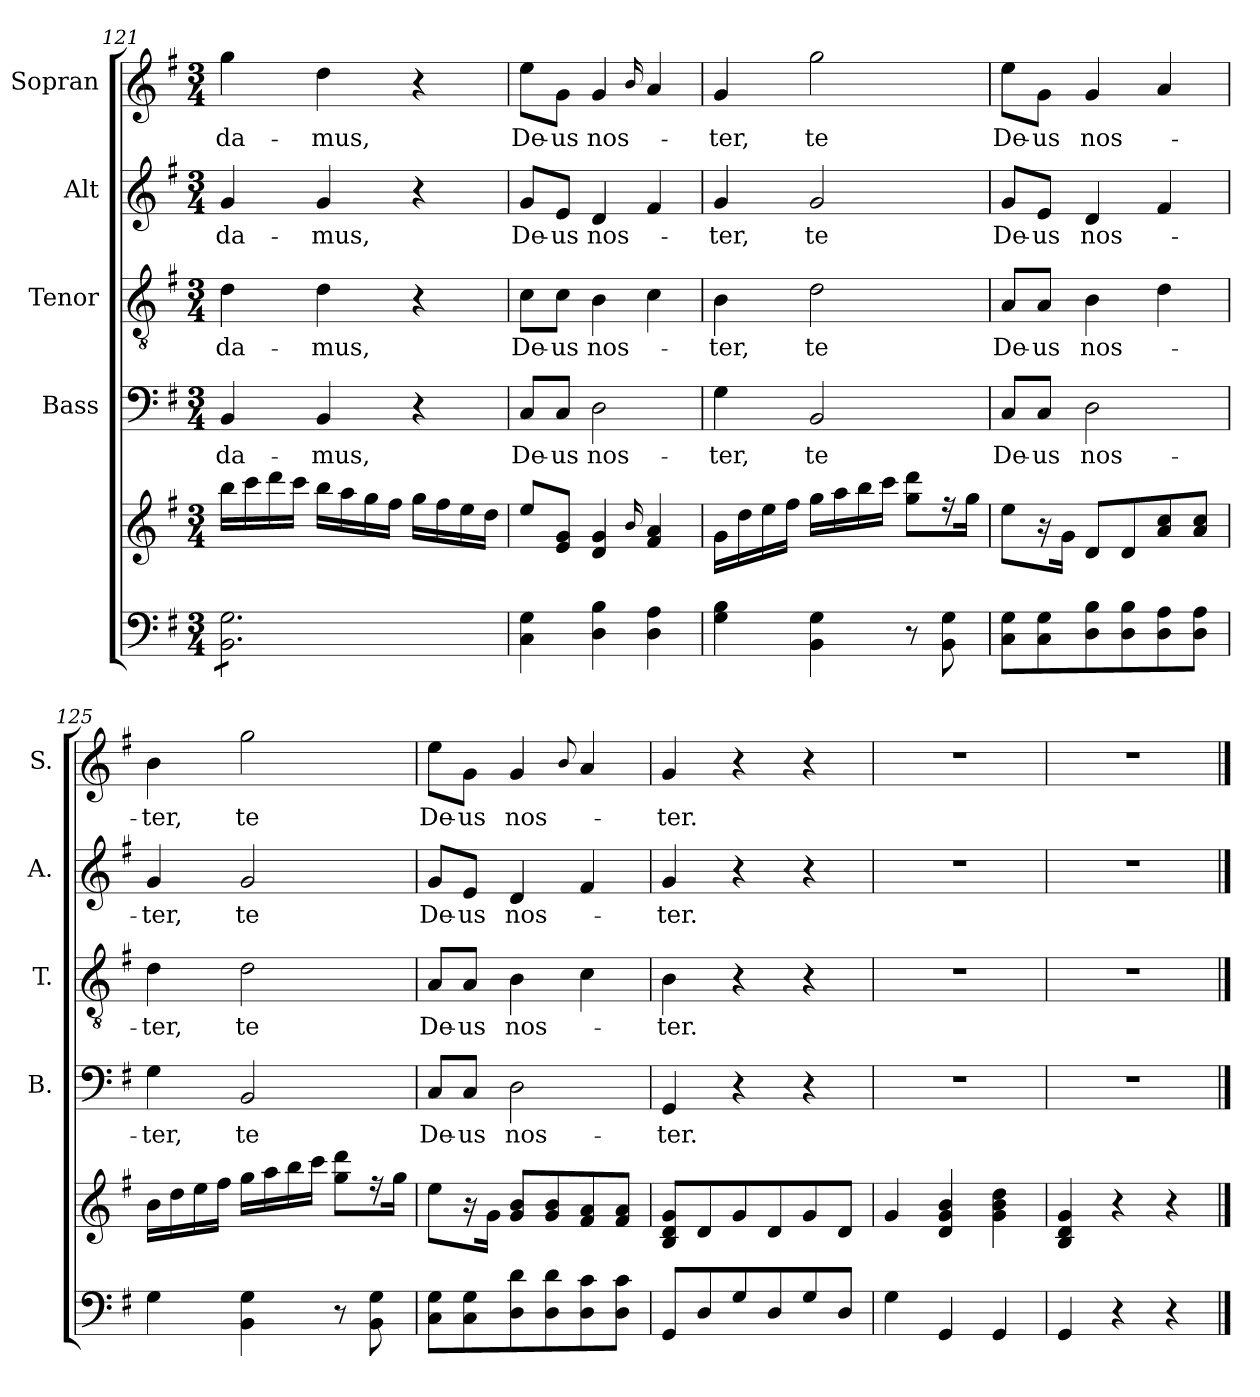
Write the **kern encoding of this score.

**kern	**kern	**kern	**text	**kern	**text	**kern	**text	**kern	**text
*part5	*part5	*part4	*part4	*part3	*part3	*part2	*part2	*part1	*part1
*staff6	*staff5	*staff4	*staff4	*staff3	*staff3	*staff2	*staff2	*staff1	*staff1
*	*	*I"Bass	*	*I"Tenor	*	*I"Alt	*	*I"Sopran	*
*	*	*I'B.	*	*I'T.	*	*I'A.	*	*I'S.	*
*clefF4	*clefG2	*clefF4	*	*clefGv2	*	*clefG2	*	*clefG2	*
*k[f#]	*k[f#]	*k[f#]	*	*k[f#]	*	*k[f#]	*	*k[f#]	*
*G:	*G:	*G:	*	*G:	*	*G:	*	*G:	*
*M3/4	*M3/4	*M3/4	*	*M3/4	*	*M3/4	*	*M3/4	*
=121	=121	=121	=121	=121	=121	=121	=121	=121	=121
!	!	!	!LO:LY:b	!	!LO:LY:b	!	!LO:LY:b	!	!LO:LY:b
*tremolo	*	*	*	*	*	*	*	*	*
8BB\ 8G\L	16bb\LL	4BB/	-da-	4d\	-da-	4g/	-da-	4gg\	-da-
.	16ccc\	.	.	.	.	.	.	.	.
8BB\ 8G\	16ddd\	.	.	.	.	.	.	.	.
.	16ccc\JJ	.	.	.	.	.	.	.	.
!	!	!	!LO:LY:b	!	!LO:LY:b	!	!LO:LY:b	!	!LO:LY:b
8BB\ 8G\	16bb\LL	4BB/	-mus,	4d\	-mus,	4g/	-mus,	4dd\	-mus,
.	16aa\	.	.	.	.	.	.	.	.
8BB\ 8G\	16gg\	.	.	.	.	.	.	.	.
.	16ff#\JJ	.	.	.	.	.	.	.	.
8BB\ 8G\	16gg\LL	4r	.	4r	.	4r	.	4r	.
.	16ff#\	.	.	.	.	.	.	.	.
8BB\ 8G\J	16ee\	.	.	.	.	.	.	.	.
*Xtremolo	*	*	*	*	*	*	*	*	*
.	16dd\JJ	.	.	.	.	.	.	.	.
=122	=122	=122	=122	=122	=122	=122	=122	=122	=122
!	!	!	!LO:LY:b	!	!LO:LY:b	!	!LO:LY:b	!	!LO:LY:b
4C\ 4G\	8ee/L	8C/L	De-	8c\L	De-	8g/L	De-	8ee\L	De-
!	!	!	!LO:LY:b	!	!LO:LY:b	!	!LO:LY:b	!	!LO:LY:b
.	8e/ 8g/J	8C/J	-us	8c\J	-us	8e/J	-us	8g\J	-us
!	!	!	!LO:LY:b	!	!LO:LY:b	!	!LO:LY:b	!	!LO:LY:b
4D\ 4B\	4d/ 4g/	2D\	nos-	4B\	nos-	4d/	nos-	4g/	nos-
.	16qqb/	.	.	.	.	.	.	16qqb/	.
4D\ 4A\	4f#/ 4a/	.	.	4c\	.	4f#/	.	4a/	.
=123	=123	=123	=123	=123	=123	=123	=123	=123	=123
!	!	!	!LO:LY:b	!	!LO:LY:b	!	!LO:LY:b	!	!LO:LY:b
4G\ 4B\	16g\LL	4G\	-ter,	4B\	-ter,	4g/	-ter,	4g/	-ter,
.	16dd\	.	.	.	.	.	.	.	.
.	16ee\	.	.	.	.	.	.	.	.
.	16ff#\JJ	.	.	.	.	.	.	.	.
!	!	!	!LO:LY:b	!	!LO:LY:b	!	!LO:LY:b	!	!LO:LY:b
4BB\ 4G\	16gg\LL	2BB/	te	2d\	te	2g/	te	2gg\	te
.	16aa\	.	.	.	.	.	.	.	.
.	16bb\	.	.	.	.	.	.	.	.
.	16ccc\JJ	.	.	.	.	.	.	.	.
8r	8gg\ 8ddd\L	.	.	.	.	.	.	.	.
8BB\ 8G\	16r	.	.	.	.	.	.	.	.
.	16gg\Jk	.	.	.	.	.	.	.	.
!!LO:LB:g=z
=124	=124	=124	=124	=124	=124	=124	=124	=124	=124
!	!	!	!LO:LY:b	!	!LO:LY:b	!	!LO:LY:b	!	!LO:LY:b
8C\ 8G\L	8ee\L	8C/L	De-	8A/L	De-	8g/L	De-	8ee\L	De-
!	!	!	!LO:LY:b	!	!LO:LY:b	!	!LO:LY:b	!	!LO:LY:b
8C\ 8G\	16r	8C/J	-us	8A/J	-us	8e/J	-us	8g\J	-us
.	16g\Jk	.	.	.	.	.	.	.	.
!	!	!	!LO:LY:b	!	!LO:LY:b	!	!LO:LY:b	!	!LO:LY:b
8D\ 8B\	8d/L	2D\	nos-	4B\	nos-	4d/	nos-	4g/	nos-
8D\ 8B\	8d/	.	.	.	.	.	.	.	.
8D\ 8A\	8a/ 8cc/	.	.	4d\	.	4f#/	.	4a/	.
8D\ 8A\J	8a/ 8cc/J	.	.	.	.	.	.	.	.
=125	=125	=125	=125	=125	=125	=125	=125	=125	=125
!	!	!	!LO:LY:b	!	!LO:LY:b	!	!LO:LY:b	!	!LO:LY:b
4G\	16b\LL	4G\	-ter,	4d\	-ter,	4g/	-ter,	4b\	-ter,
.	16dd\	.	.	.	.	.	.	.	.
.	16ee\	.	.	.	.	.	.	.	.
.	16ff#\JJ	.	.	.	.	.	.	.	.
!	!	!	!LO:LY:b	!	!LO:LY:b	!	!LO:LY:b	!	!LO:LY:b
4BB\ 4G\	16gg\LL	2BB/	te	2d\	te	2g/	te	2gg\	te
.	16aa\	.	.	.	.	.	.	.	.
.	16bb\	.	.	.	.	.	.	.	.
.	16ccc\JJ	.	.	.	.	.	.	.	.
8r	8gg\ 8ddd\L	.	.	.	.	.	.	.	.
8BB\ 8G\	16r	.	.	.	.	.	.	.	.
.	16gg\Jk	.	.	.	.	.	.	.	.
=126	=126	=126	=126	=126	=126	=126	=126	=126	=126
!	!	!	!LO:LY:b	!	!LO:LY:b	!	!LO:LY:b	!	!LO:LY:b
8C\ 8G\L	8ee\L	8C/L	De-	8A/L	De-	8g/L	De-	8ee\L	De-
!	!	!	!LO:LY:b	!	!LO:LY:b	!	!LO:LY:b	!	!LO:LY:b
8C\ 8G\	16r	8C/J	-us	8A/J	-us	8e/J	-us	8g\J	-us
.	16g\Jk	.	.	.	.	.	.	.	.
!	!	!	!LO:LY:b	!	!LO:LY:b	!	!LO:LY:b	!	!LO:LY:b
8D\ 8d\	8g/ 8b/L	2D\	nos-	4B\	nos-	4d/	nos-	4g/	nos-
8D\ 8d\	8g/ 8b/	.	.	.	.	.	.	.	.
.	.	.	.	.	.	.	.	8qqb/	.
8D\ 8c\	8f#/ 8a/	.	.	4c\	.	4f#/	.	4a/	.
8D\ 8c\J	8f#/ 8a/J	.	.	.	.	.	.	.	.
=127	=127	=127	=127	=127	=127	=127	=127	=127	=127
!	!	!	!LO:LY:b	!	!LO:LY:b	!	!LO:LY:b	!	!LO:LY:b
8GG/L	8B/ 8d/ 8g/L	4GG/	-ter.	4B\	-ter.	4g/	-ter.	4g/	-ter.
8D/	8d/	.	.	.	.	.	.	.	.
8G/	8g/	4r	.	4r	.	4r	.	4r	.
8D/	8d/	.	.	.	.	.	.	.	.
8G/	8g/	4r	.	4r	.	4r	.	4r	.
8D/J	8d/J	.	.	.	.	.	.	.	.
=128	=128	=128	=128	=128	=128	=128	=128	=128	=128
4G\	4g/	2.r	.	2.r	.	2.r	.	2.r	.
4GG/	4d/ 4g/ 4b/	.	.	.	.	.	.	.	.
4GG/	4g\ 4b\ 4dd\	.	.	.	.	.	.	.	.
=129	=129	=129	=129	=129	=129	=129	=129	=129	=129
4GG/	4B/ 4d/ 4g/	2.r	.	2.r	.	2.r	.	2.r	.
4r	4r	.	.	.	.	.	.	.	.
4r	4r	.	.	.	.	.	.	.	.
==	==	==	==	==	==	==	==	==	==
*-	*-	*-	*-	*-	*-	*-	*-	*-	*-
